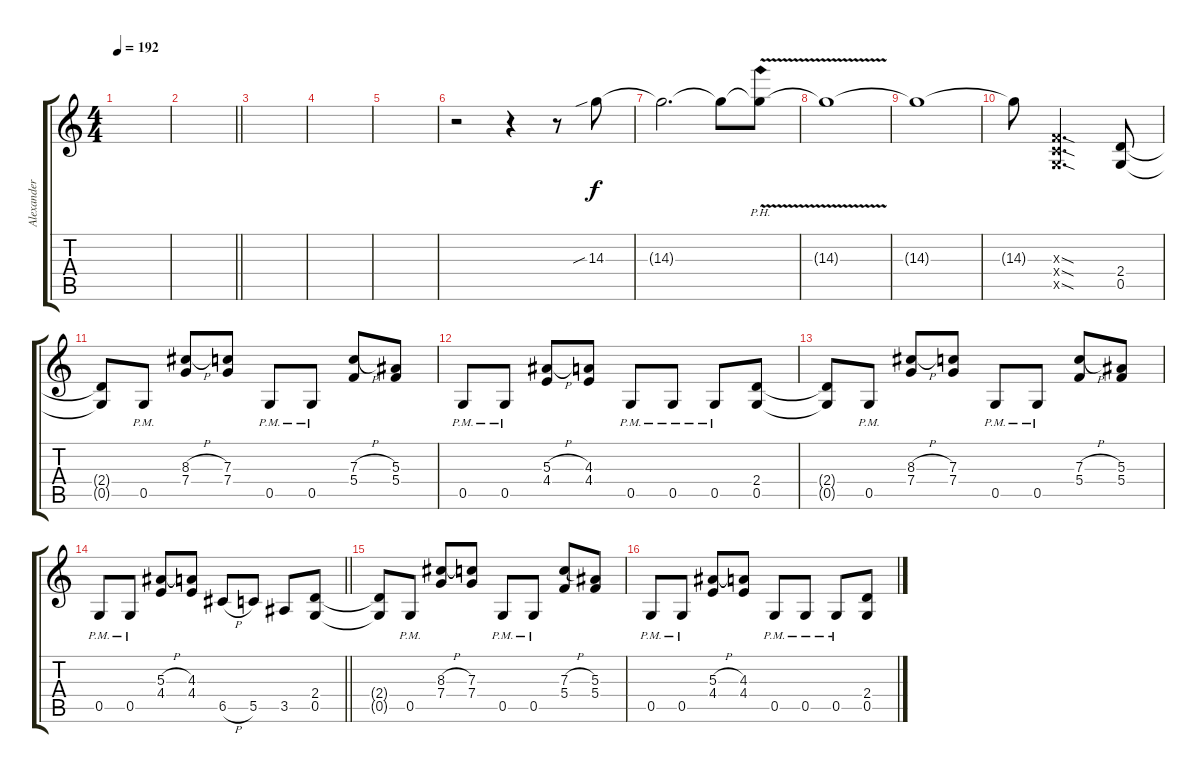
\track ("Alexander Nunez" "Alexander ") {instrument distortionguitar}
\staff {score tabs}
\tuning (D4 A3 F3 C3 G2 D2) {hide}
\ts (4 4)
\tempo 192
\clef g2
\ks c
|
\barLineRight lightlight
|
\section ("" "")
|
|
|
r.2 r.4 r.8 14.3{sib}.8 |
14.3{t}.2{d} 14.3{t}.8 14.3{ph 12 v t}.8 |
14.3{t}.1 |
14.3{t}.1 |
14.3{t}.8 (0.3{sod x} 0.4{sod x} 0.5{sod x}).2{d} (2.4 0.5).8 |
(2.4{t} 0.5{t}).8 0.5{pm}.8 (8.3{h} 7.4).8 (7.3 7.4).8 0.5{pm}.8 0.5{pm}.8 (7.3{h} 5.4).8 (5.3 5.4).8 |
0.5{pm}.8 0.5{pm}.8 (5.3{h} 4.4).8 (4.3 4.4).8 0.5{pm}.8 0.5{pm}.8 0.5{pm}.8 (2.4 0.5).8 |
(2.4{t} 0.5{t}).8 0.5{pm}.8 (8.3{h} 7.4).8 (7.3 7.4).8 0.5{pm}.8 0.5{pm}.8 (7.3{h} 5.4).8 (5.3 5.4).8 |
\barLineRight lightlight
0.5{pm}.8 0.5{pm}.8 (5.3{h} 4.4).8 (4.3 4.4).8 6.5{h}.8 5.5.8 3.5.8 (2.4 0.5).8 |
\section ("" "")
(2.4{t} 0.5{t}).8 0.5{pm}.8 (8.3{h} 7.4).8 (7.3 7.4).8 0.5{pm}.8 0.5{pm}.8 (7.3{h} 5.4).8 (5.3 5.4).8 |
0.5{pm}.8 0.5{pm}.8 (5.3{h} 4.4).8 (4.3 4.4).8 0.5{pm}.8 0.5{pm}.8 0.5{pm}.8 (2.4 0.5).8
